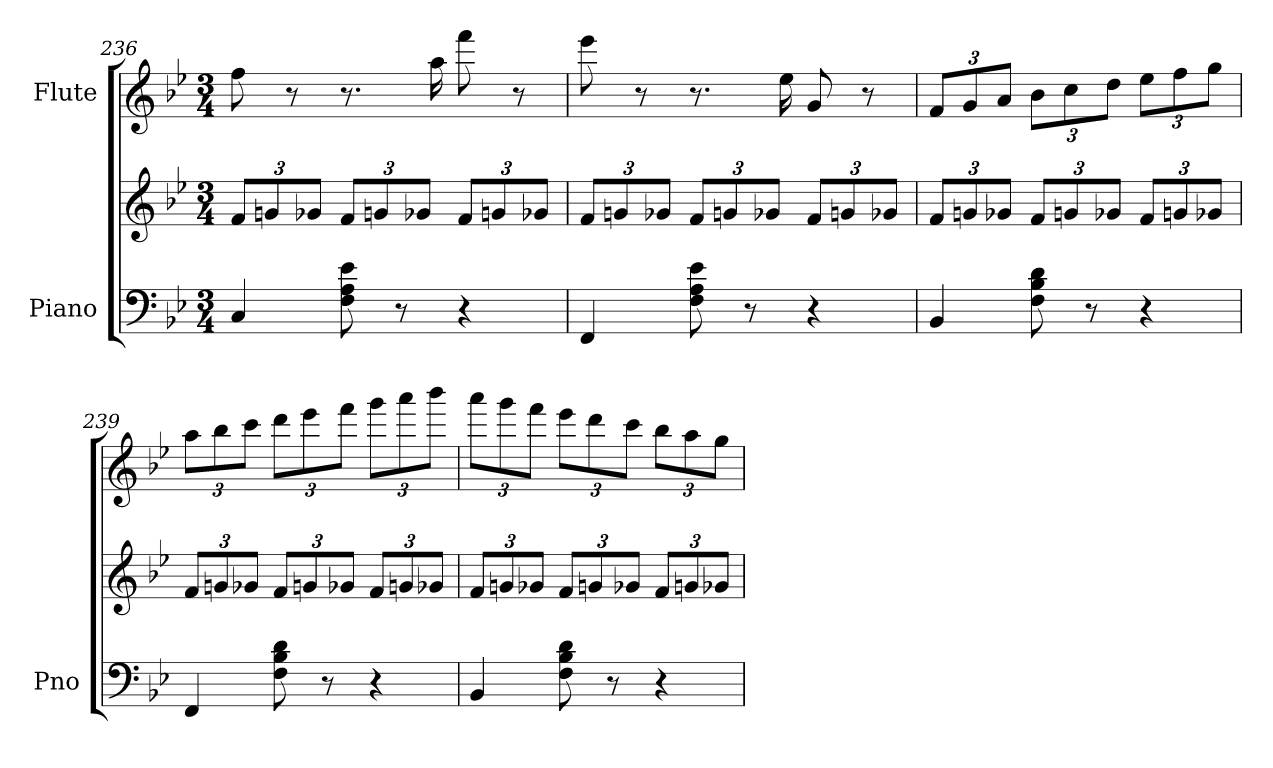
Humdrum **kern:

**kern	**kern	**kern
*part2	*part2	*part1
*staff3	*staff2	*staff1
*I"Piano	*	*I"Flute
*I'Pno	*	*
*clefF4	*clefG2	*clefG2
*k[b-e-]	*k[b-e-]	*k[b-e-]
*B-:	*B-:	*B-:
*M3/4	*M3/4	*M3/4
*	*Xbrackettup	*
=236	=236	=236
4C/	12f/L	8ff\
.	12gni/	.
.	.	8r
.	12g-X/J	.
8F\ 8A\ 8e-\	12f/L	8.r
.	12gn/	.
8r	.	.
.	12g-X/J	.
.	.	16aa\
4r	12f/L	8fff\
.	12gn/	.
.	.	8r
.	12g-X/J	.
=237	=237	=237
4FF/	12f/L	8eee-\
.	12gni/	.
.	.	8r
.	12g-X/J	.
8F\ 8A\ 8e-\	12f/L	8.r
.	12gn/	.
8r	.	.
.	12g-X/J	.
.	.	16ee-\
4r	12f/L	8g/
.	12gn/	.
.	.	8r
.	12g-X/J	.
!!LO:LB:g=z
=238	=238	=238
*	*	*Xbrackettup
4BB-/	12f/L	12f/L
.	12gni/	12g/
.	12g-X/J	12a/J
8F\ 8B-\ 8d\	12f/L	12b-\L
.	12gn/	12cc\
8r	.	.
.	12g-X/J	12dd\J
4r	12f/L	12ee-\L
.	12gn/	12ff\
.	12g-X/J	12gg\J
=239	=239	=239
4FF/	12f/L	12aa\L
.	12gni/	12bb-\
.	12g-X/J	12ccc\J
8F\ 8B-\ 8d\	12f/L	12ddd\L
.	12gn/	12eee-\
8r	.	.
.	12g-X/J	12fff\J
4r	12f/L	12ggg\L
.	12gn/	12aaa\
.	12g-X/J	12bbb-\J
=240	=240	=240
4BB-/	12f/L	12aaa\L
.	12gni/	12ggg\
.	12g-X/J	12fff\J
8F\ 8B-\ 8d\	12f/L	12eee-\L
.	12gn/	12ddd\
8r	.	.
.	12g-X/J	12ccc\J
4r	12f/L	12bb-\L
.	12gn/	12aa\
.	12g-X/J	12gg\J
=	=	=
*-	*-	*-
